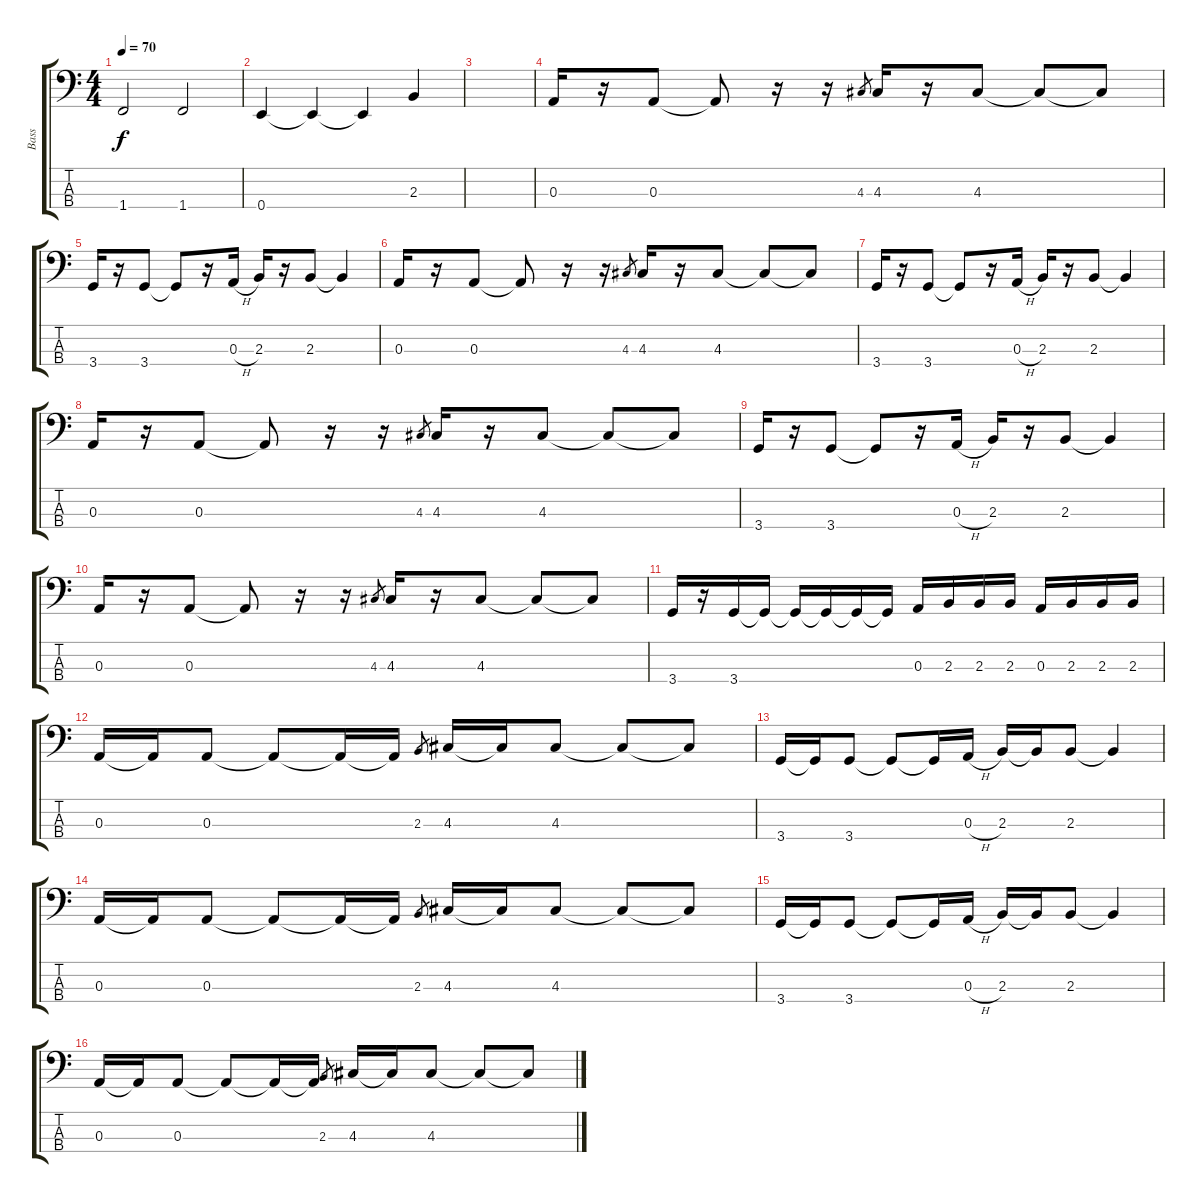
\track ("Bass" "Bass") {instrument electricbassfinger}
\staff {score tabs}
\tuning (G2 D2 A1 E1) {hide}
\ts (4 4)
\tempo 70
\clef f4
\ks c
1.4.2{dy f} 1.4.2 |
0.4.4 0.4{t}.4 0.4{t}.4 2.3.4 |
|
0.3.16 r.16 0.3.8 0.3{t}.8 r.16 r.16 4.3.8{gr} 4.3.16 r.16 4.3.8 4.3{t}.8 4.3{t}.8 |
3.4.16 r.16 3.4.8 3.4{t}.8 r.16 0.3{h}.16 2.3.16 r.16 2.3.8 2.3{t}.4 |
0.3.16 r.16 0.3.8 0.3{t}.8 r.16 r.16 4.3.8{gr} 4.3.16 r.16 4.3.8 4.3{t}.8 4.3{t}.8 |
3.4.16 r.16 3.4.8 3.4{t}.8 r.16 0.3{h}.16 2.3.16 r.16 2.3.8 2.3{t}.4 |
0.3.16 r.16 0.3.8 0.3{t}.8 r.16 r.16 4.3.8{gr} 4.3.16 r.16 4.3.8 4.3{t}.8 4.3{t}.8 |
3.4.16 r.16 3.4.8 3.4{t}.8 r.16 0.3{h}.16 2.3.16 r.16 2.3.8 2.3{t}.4 |
0.3.16 r.16 0.3.8 0.3{t}.8 r.16 r.16 4.3.8{gr} 4.3.16 r.16 4.3.8 4.3{t}.8 4.3{t}.8 |
3.4.16 r.16 3.4.16 3.4{t}.16 3.4{t}.16 3.4{t}.16 3.4{t}.16 3.4{t}.16 0.3.16 2.3.16 2.3.16 2.3.16 0.3.16 2.3.16 2.3.16 2.3.16 |
0.3.16 0.3{t}.16 0.3.8 0.3{t}.8 0.3{t}.16 0.3{t}.16 2.3.8{gr} 4.3.16 4.3{t}.16 4.3.8 4.3{t}.8 4.3{t}.8 |
3.4.16 3.4{t}.16 3.4.8 3.4{t}.8 3.4{t}.16 0.3{h}.16 2.3.16 2.3{t}.16 2.3.8 2.3{t}.4 |
0.3.16 0.3{t}.16 0.3.8 0.3{t}.8 0.3{t}.16 0.3{t}.16 2.3.8{gr} 4.3.16 4.3{t}.16 4.3.8 4.3{t}.8 4.3{t}.8 |
3.4.16 3.4{t}.16 3.4.8 3.4{t}.8 3.4{t}.16 0.3{h}.16 2.3.16 2.3{t}.16 2.3.8 2.3{t}.4 |
0.3.16 0.3{t}.16 0.3.8 0.3{t}.8 0.3{t}.16 0.3{t}.16 2.3.8{gr} 4.3.16 4.3{t}.16 4.3.8 4.3{t}.8 4.3{t}.8
